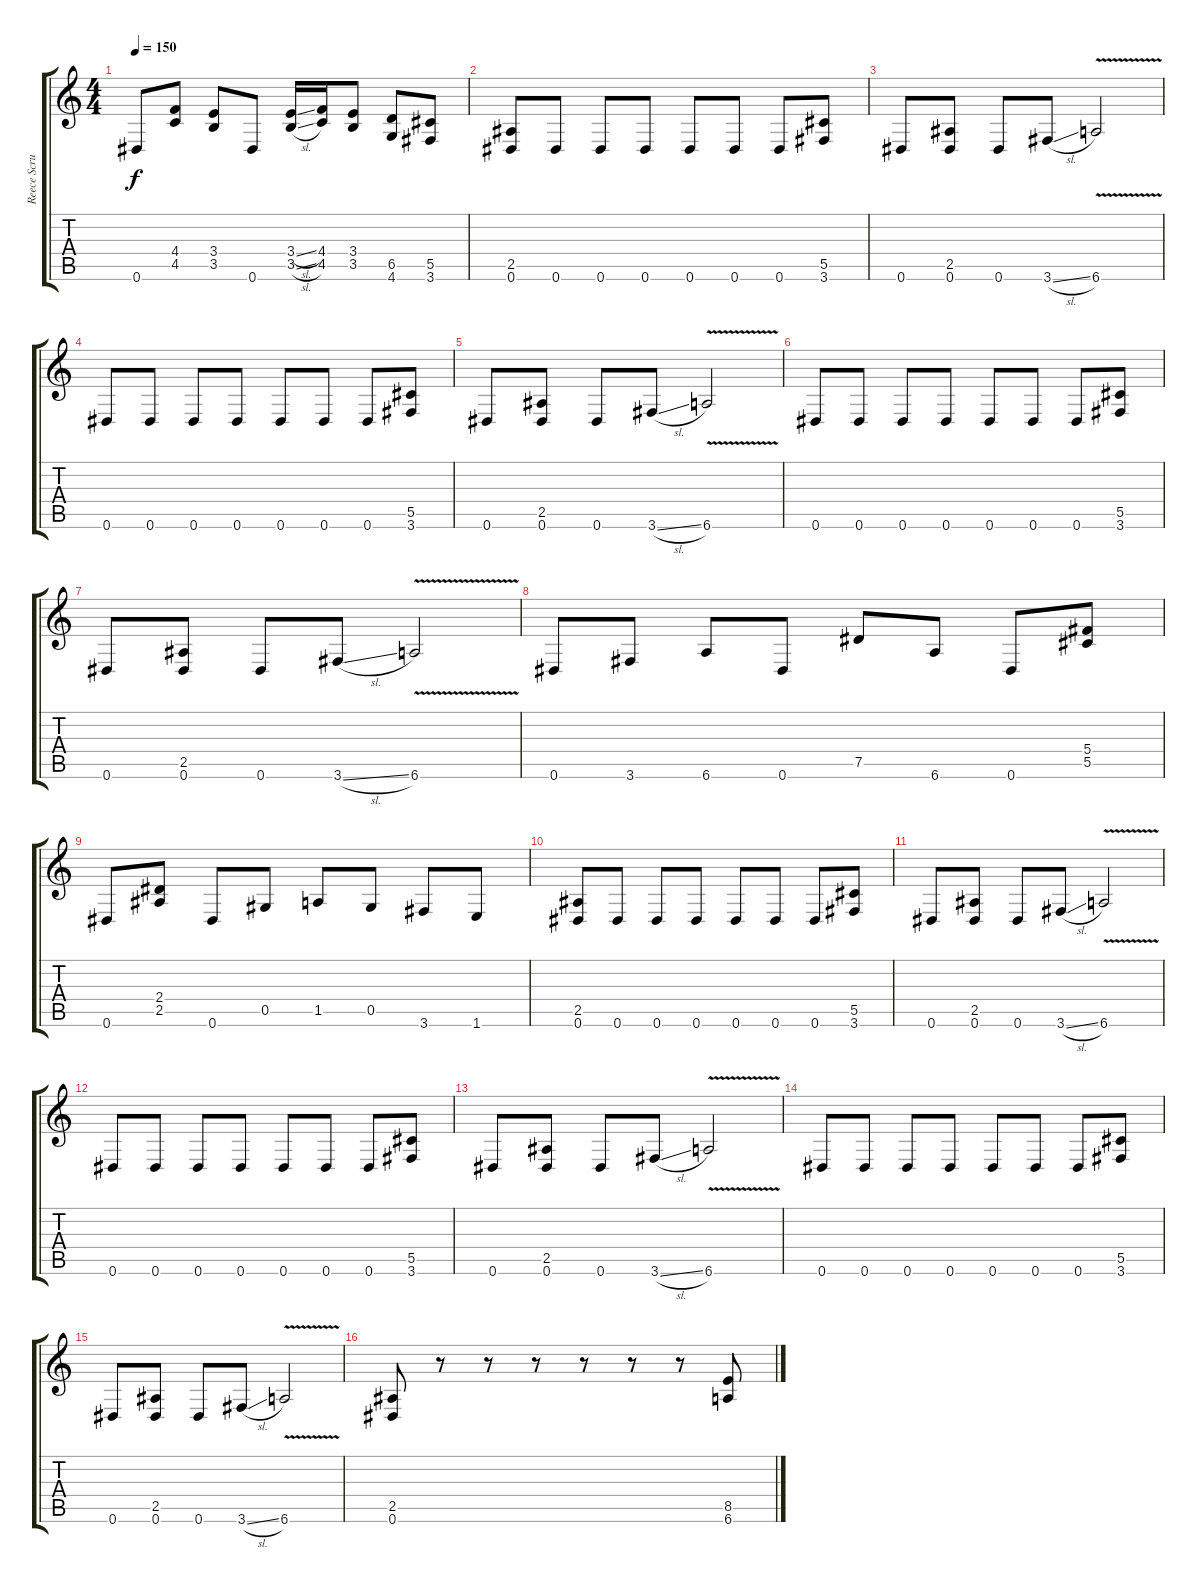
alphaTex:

\track ("Reece Scruggs" "Reece Scru") {instrument distortionguitar}
\staff {score tabs}
\tuning (Eb4 Bb3 Gb3 Db3 Ab2 Eb2) {hide}
\ts (4 4)
\tempo 150
\clef g2
\ks c
0.6.8{dy f} (4.4 4.5).8 (3.4 3.5).8 0.6.8 (3.4{sl} 3.5{sl}).16 (4.4 4.5).16 (3.4 3.5).8 (6.5 4.6).8 (5.5 3.6).8 |
(2.5 0.6).8 0.6.8 0.6.8 0.6.8 0.6.8 0.6.8 0.6.8 (5.5 3.6).8 |
0.6.8 (2.5 0.6).8 0.6.8 3.6{sl}.8 6.6{v}.2 |
0.6.8 0.6.8 0.6.8 0.6.8 0.6.8 0.6.8 0.6.8 (5.5 3.6).8 |
0.6.8 (2.5 0.6).8 0.6.8 3.6{sl}.8 6.6{v}.2 |
0.6.8 0.6.8 0.6.8 0.6.8 0.6.8 0.6.8 0.6.8 (5.5 3.6).8 |
0.6.8 (2.5 0.6).8 0.6.8 3.6{sl}.8 6.6{v}.2 |
0.6.8 3.6.8 6.6.8 0.6.8 7.5.8 6.6.8 0.6.8 (5.4 5.5).8 |
0.6.8 (2.4 2.5).8 0.6.8 0.5.8 1.5.8 0.5.8 3.6.8 1.6.8 |
(2.5 0.6).8 0.6.8 0.6.8 0.6.8 0.6.8 0.6.8 0.6.8 (5.5 3.6).8 |
0.6.8 (2.5 0.6).8 0.6.8 3.6{sl}.8 6.6{v}.2 |
0.6.8 0.6.8 0.6.8 0.6.8 0.6.8 0.6.8 0.6.8 (5.5 3.6).8 |
0.6.8 (2.5 0.6).8 0.6.8 3.6{sl}.8 6.6{v}.2 |
0.6.8 0.6.8 0.6.8 0.6.8 0.6.8 0.6.8 0.6.8 (5.5 3.6).8 |
0.6.8 (2.5 0.6).8 0.6.8 3.6{sl}.8 6.6{v}.2 |
(2.5 0.6).8 r.8 r.8 r.8 r.8 r.8 r.8 (8.5 6.6).8
